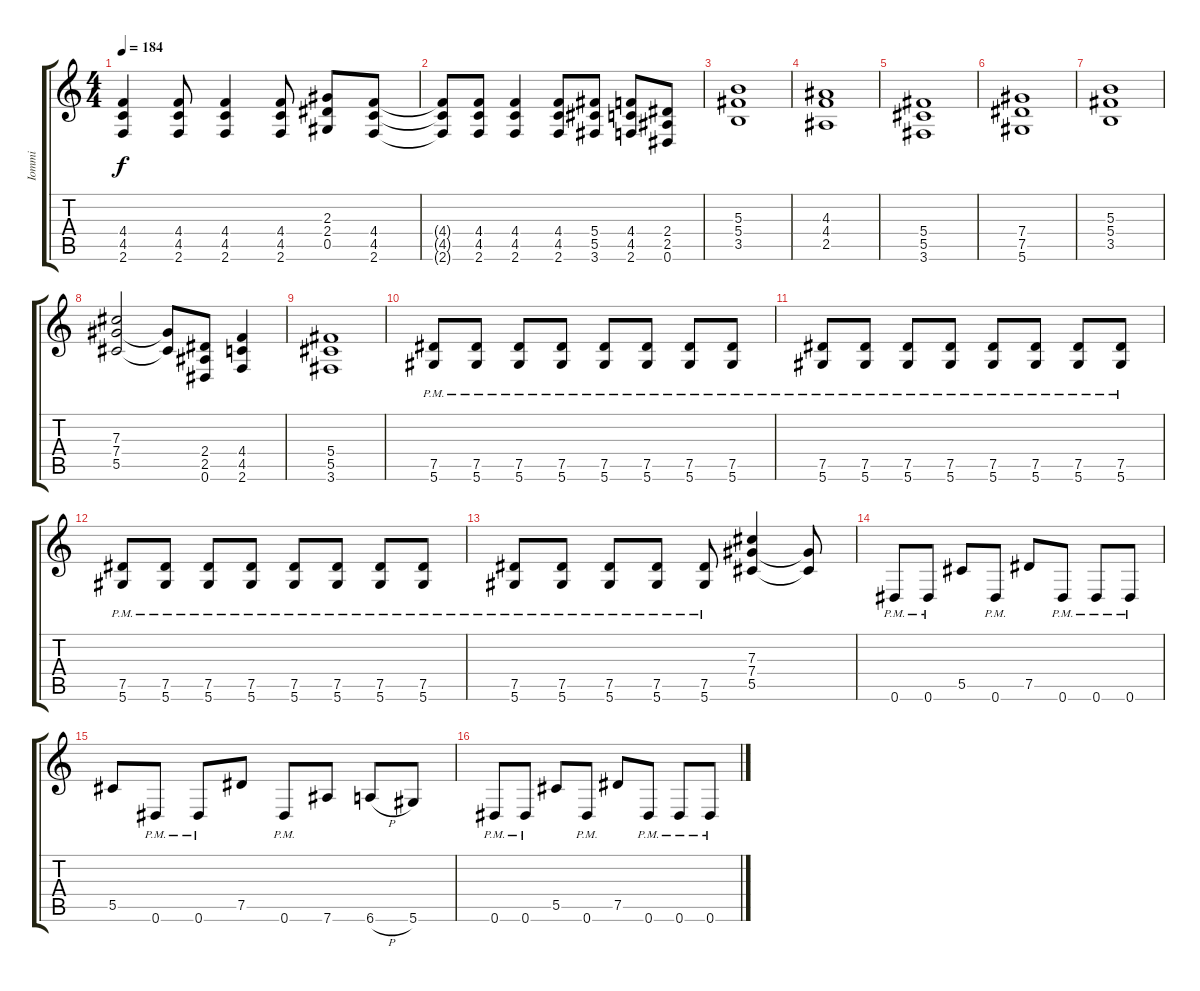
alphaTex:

\track ("Iommi" "Iommi") {instrument distortionguitar}
\staff {score tabs}
\tuning (Eb4 Bb3 Gb3 Db3 Ab2 Eb2) {hide}
\ts (4 4)
\tempo 184
\clef g2
\ks c
(4.4 4.5 2.6).4{dy f} (4.4 4.5 2.6).8 (4.4 4.5 2.6).4 (4.4 4.5 2.6).8 (2.3 2.4 0.5).8 (4.4 4.5 2.6).8 |
(4.4{t} 4.5{t} 2.6{t}).8 (4.4 4.5 2.6).8 (4.4 4.5 2.6).4 (4.4 4.5 2.6).8 (5.4 5.5 3.6).8 (4.4 4.5 2.6).8 (2.4 2.5 0.6).8 |
(5.3 5.4 3.5).1 |
(4.3 4.4 2.5).1 |
(5.4 5.5 3.6).1 |
(7.4 7.5 5.6).1 |
(5.3 5.4 3.5).1 |
(7.3 7.4 5.5).2 (7.4{t} 5.5{t}).8 (2.4 2.5 0.6).8 (4.4 4.5 2.6).4 |
(5.4 5.5 3.6).1 |
(7.5{pm} 5.6{pm}).8 (7.5{pm} 5.6{pm}).8 (7.5{pm} 5.6{pm}).8 (7.5{pm} 5.6{pm}).8 (7.5{pm} 5.6{pm}).8 (7.5{pm} 5.6{pm}).8 (7.5{pm} 5.6{pm}).8 (7.5{pm} 5.6{pm}).8 |
(7.5{pm} 5.6{pm}).8 (7.5{pm} 5.6{pm}).8 (7.5{pm} 5.6{pm}).8 (7.5{pm} 5.6{pm}).8 (7.5{pm} 5.6{pm}).8 (7.5{pm} 5.6{pm}).8 (7.5{pm} 5.6{pm}).8 (7.5{pm} 5.6{pm}).8 |
(7.5{pm} 5.6{pm}).8 (7.5{pm} 5.6{pm}).8 (7.5{pm} 5.6{pm}).8 (7.5{pm} 5.6{pm}).8 (7.5{pm} 5.6{pm}).8 (7.5{pm} 5.6{pm}).8 (7.5{pm} 5.6{pm}).8 (7.5{pm} 5.6{pm}).8 |
(7.5{pm} 5.6{pm}).8 (7.5{pm} 5.6{pm}).8 (7.5{pm} 5.6{pm}).8 (7.5{pm} 5.6{pm}).8 (7.5{pm} 5.6{pm}).8 (7.3 7.4 5.5).4 (7.4{t} 5.5{t}).8 |
0.6{pm}.8 0.6{pm}.8 5.5.8 0.6{pm}.8 7.5.8 0.6{pm}.8 0.6{pm}.8 0.6{pm}.8 |
5.5.8 0.6{pm}.8 0.6{pm}.8 7.5.8 0.6{pm}.8 7.6.8 6.6{h}.8 5.6.8 |
0.6{pm}.8 0.6{pm}.8 5.5.8 0.6{pm}.8 7.5.8 0.6{pm}.8 0.6{pm}.8 0.6{pm}.8
